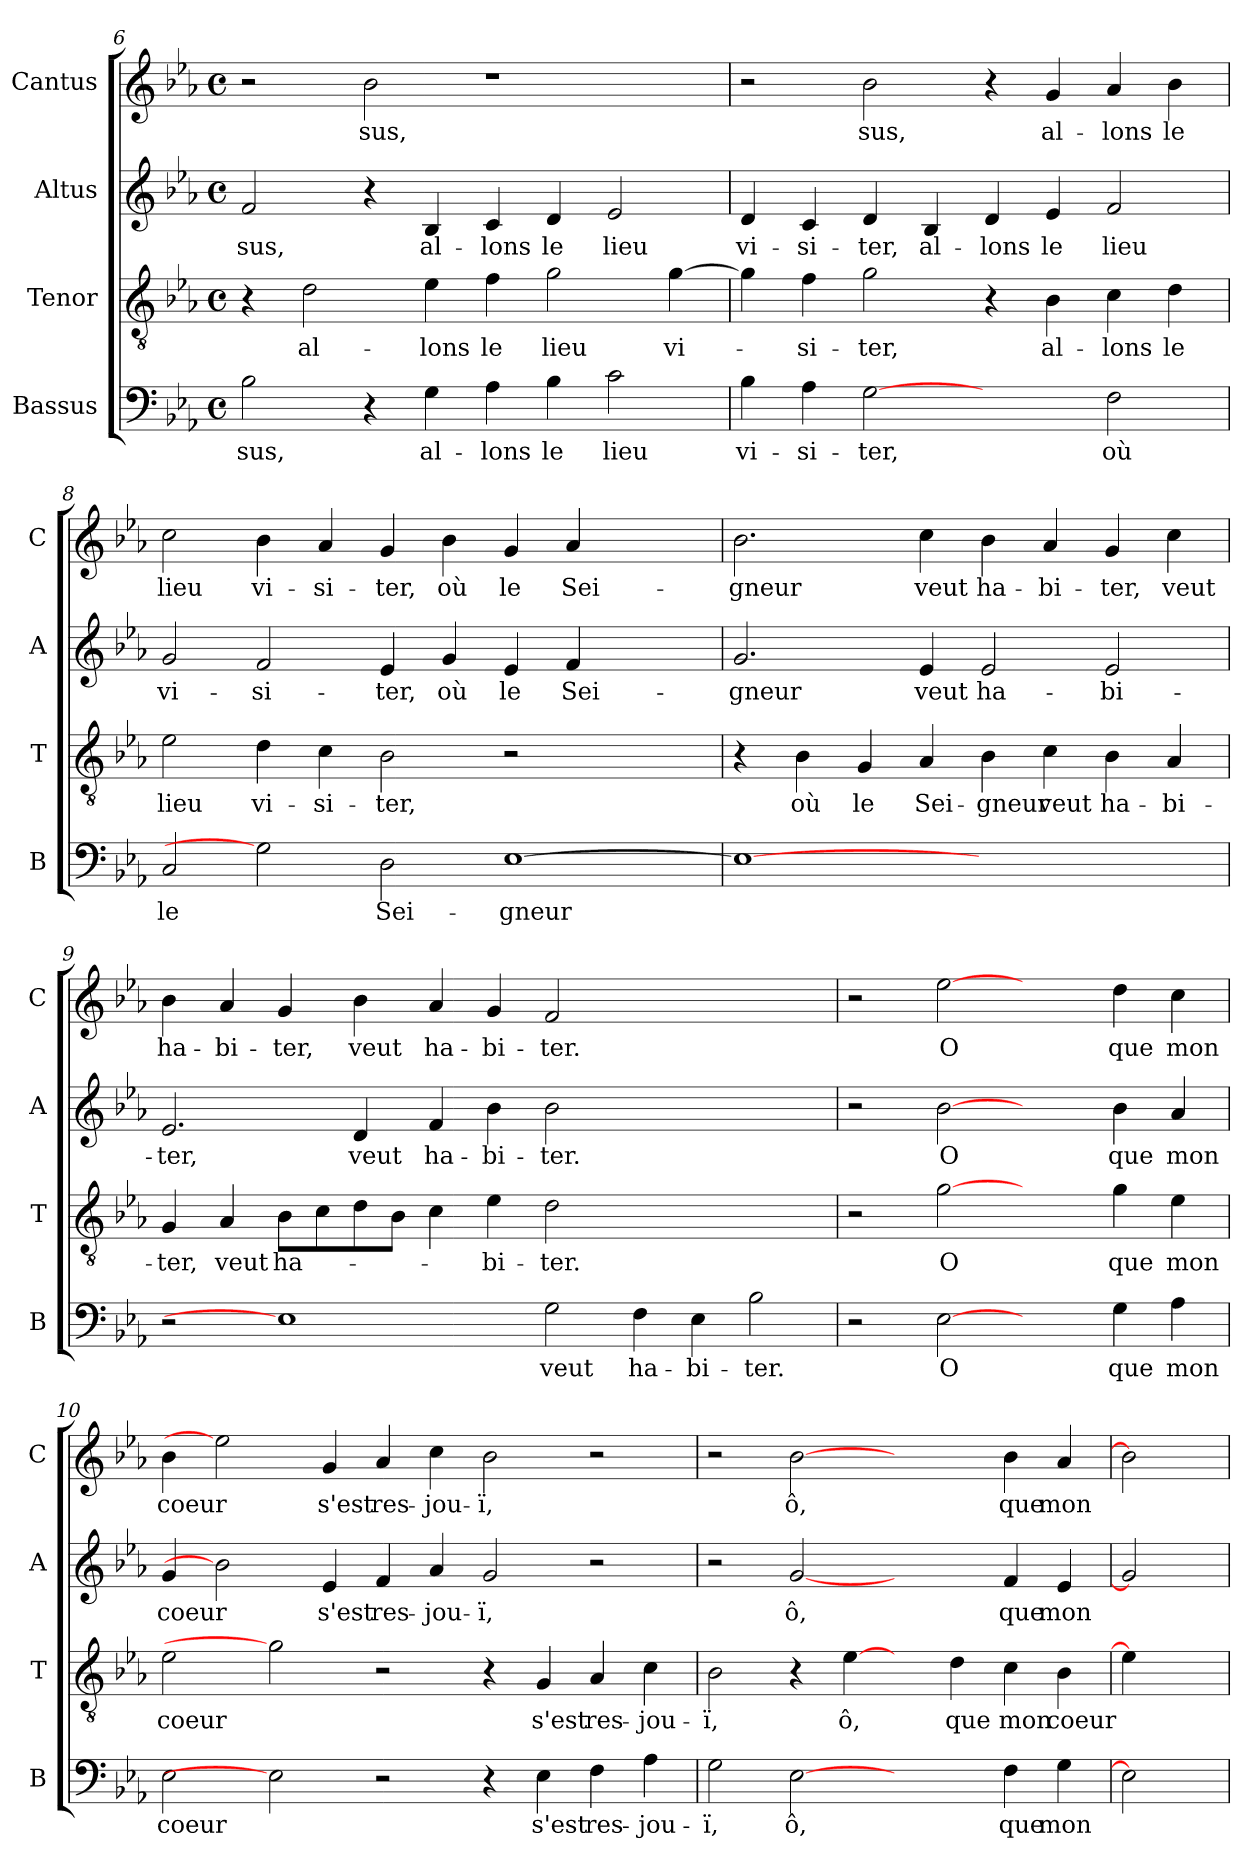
**kern	**text	**kern	**text	**kern	**text	**kern	**text
*part4	*part4	*part3	*part3	*part2	*part2	*part1	*part1
*staff4	*staff4	*staff3	*staff3	*staff2	*staff2	*staff1	*staff1
*I"Bassus	*	*I"Tenor	*	*I"Altus	*	*I"Cantus	*
*I'B	*	*I'T	*	*I'A	*	*I'C	*
*clefF4	*	*clefGv2	*	*clefG2	*	*clefG2	*
*k[b-e-a-]	*	*k[b-e-a-]	*	*k[b-e-a-]	*	*k[b-e-a-]	*
*E-:	*	*E-:	*	*E-:	*	*E-:	*
*M4/4	*	*M4/4	*	*M4/4	*	*M4/4	*
*met(c)	*	*met(c)	*	*met(c)	*	*met(c)	*
=6	=6	=6	=6	=6	=6	=6	=6
!	!LO:LY:b	!	!	!	!LO:LY:b	!	!
2B-\	sus,	4r	.	2f/	sus,	2r	.
!	!	!	!LO:LY:b	!	!	!	!
.	.	2d\	al-	.	.	.	.
!	!	!	!	!	!	!	!LO:LY:b
4r	.	.	.	4r	.	2b-\	sus,
!	!LO:LY:b	!	!LO:LY:b	!	!LO:LY:b	!	!
4G\	al-	4e-\	-lons	4B-/	al-	.	.
!	!LO:LY:b	!	!LO:LY:b	!	!LO:LY:b	!	!
4A-\	-lons	4f\	le	4c/	-lons	1r	.
!	!LO:LY:b	!	!LO:LY:b	!	!LO:LY:b	!	!
4B-\	le	2g\	lieu	4d/	le	.	.
!	!LO:LY:b	!	!	!	!LO:LY:b	!	!
2c\	lieu	.	.	2e-/	lieu	.	.
!	!	!	!LO:LY:b	!	!	!	!
.	.	[4g\	vi-	.	.	.	.
!!LO:LB:g=z
=7	=7	=7	=7	=7	=7	=7	=7
!	!LO:LY:b	!	!	!	!LO:LY:b	!	!
4B-\	vi-	4g\]	.	4d/	vi-	2r	.
!	!LO:LY:b	!	!LO:LY:b	!	!LO:LY:b	!	!
4A-\	-si-	4f\	-si-	4c/	-si-	.	.
!	!LO:LY:b	!	!LO:LY:b	!	!LO:LY:b	!	!LO:LY:b
[2G	-ter,	2g\	-ter,	4d/	-ter,	2b-\	sus,
!	!	!	!	!	!LO:LY:b	!	!
.	.	.	.	4B-/	al-	.	.
!	!	!	!	!	!LO:LY:b	!	!
2ryy	.	4r	.	4d/	-lons	4r	.
!	!	!	!LO:LY:b	!	!LO:LY:b	!	!LO:LY:b
.	.	4B-\	al-	4e-/	le	4g/	al-
!	!LO:LY:b	!	!LO:LY:b	!	!LO:LY:b	!	!LO:LY:b
2F\	où	4c\	-lons	2f/	lieu	4a-/	-lons
!	!	!	!LO:LY:b	!	!	!	!LO:LY:b
.	.	4d\	le	.	.	4b-\	le
=8	=8	=8	=8	=8	=8	=8	=8
!	!LO:LY:b	!	!LO:LY:b	!	!LO:LY:b	!	!LO:LY:b
2C/	le	2e-\	lieu	2g/	vi-	2cc\	lieu
!	!	!	!LO:LY:b	!	!LO:LY:b	!	!LO:LY:b
2G]	.	4d\	vi-	2f/	-si-	4b-\	vi-
!	!	!	!LO:LY:b	!	!	!	!LO:LY:b
.	.	4c\	-si-	.	.	4a-/	-si-
!	!LO:LY:b	!	!LO:LY:b	!	!LO:LY:b	!	!LO:LY:b
2D\	Sei-	2B-\	-ter,	4e-/	-ter,	4g/	-ter,
!	!	!	!	!	!LO:LY:b	!	!LO:LY:b
.	.	.	.	4g/	où	4b-\	où
!	!LO:LY:b	!	!	!	!LO:LY:b	!	!LO:LY:b
[1E-	-gneur	2r	.	4e-/	le	4g/	le
!	!	!	!	!	!LO:LY:b	!	!LO:LY:b
.	.	.	.	4f/	Sei-	4a-/	Sei-
.	.	2ryy	.	2ryy	.	2ryy	.
=8X3	=8X3	=8X3	=8X3	=8X3	=8X3	=8X3	=8X3
!	!	!	!	!	!LO:LY:b	!	!LO:LY:b
1E-_	.	4r	.	2.g/	-gneur	2.b-\	-gneur
!	!	!	!LO:LY:b	!	!	!	!
.	.	4B-\	où	.	.	.	.
!	!	!	!LO:LY:b	!	!	!	!
.	.	4G/	le	.	.	.	.
!	!	!	!LO:LY:b	!	!LO:LY:b	!	!LO:LY:b
.	.	4A-/	Sei-	4e-/	veut	4cc\	veut
!	!	!	!LO:LY:b	!	!LO:LY:b	!	!LO:LY:b
1ryy	.	4B-\	-gneur	2e-/	ha-	4b-\	ha-
!	!	!	!LO:LY:b	!	!	!	!LO:LY:b
.	.	4c\	veut	.	.	4a-/	-bi-
!	!	!	!LO:LY:b	!	!LO:LY:b	!	!LO:LY:b
.	.	4B-\	ha-	2e-/	-bi-	4g/	-ter,
!	!	!	!LO:LY:b	!	!	!	!LO:LY:b
.	.	4A-/	-bi-	.	.	4cc\	veut
!!LO:PB:g=z
=9	=9	=9	=9	=9	=9	=9	=9
!	!	!	!LO:LY:b	!	!LO:LY:b	!	!LO:LY:b
2r	.	4G/	-ter,	2.e-/	-ter,	4b-\	ha-
!	!	!	!LO:LY:b	!	!	!	!LO:LY:b
.	.	4A-/	veut	.	.	4a-/	-bi-
!	!	!	!LO:LY:b	!	!	!	!LO:LY:b
1E-]	.	8B-\L	ha-	.	.	4g/	-ter,
.	.	8c\	.	.	.	.	.
!	!	!	!	!	!LO:LY:b	!	!LO:LY:b
.	.	8d\	.	4d/	veut	4b-\	veut
.	.	8B-\J	.	.	.	.	.
!	!	!	!	!	!LO:LY:b	!	!LO:LY:b
.	.	4c\	.	4f/	ha-	4a-/	ha-
!	!	!	!LO:LY:b	!	!LO:LY:b	!	!LO:LY:b
.	.	4e-\	-bi-	4b-\	-bi-	4g/	-bi-
!	!LO:LY:b	!	!LO:LY:b	!	!LO:LY:b	!	!LO:LY:b
2G\	veut	2d\	-ter.	2b-\	-ter.	2f/	-ter.
!	!LO:LY:b	!	!	!	!	!	!
4F\	ha-	1ryy	.	1ryy	.	1ryy	.
!	!LO:LY:b	!	!	!	!	!	!
4E-\	-bi-	.	.	.	.	.	.
!	!LO:LY:b	!	!	!	!	!	!
2B-\	-ter.	.	.	.	.	.	.
=9X4	=9X4	=9X4	=9X4	=9X4	=9X4	=9X4	=9X4
2r	.	2r	.	2r	.	2r	.
!	!LO:LY:b	!	!LO:LY:b	!	!LO:LY:b	!	!LO:LY:b
[2E-	O	[2g	O	[2b-	O	[2ee-	O
2ryy	.	2ryy	.	2ryy	.	2ryy	.
!	!LO:LY:b	!	!LO:LY:b	!	!LO:LY:b	!	!LO:LY:b
4G\	que	4g\	que	4b-\	que	4dd\	que
!	!LO:LY:b	!	!LO:LY:b	!	!LO:LY:b	!	!LO:LY:b
4A-\	mon	4e-\	mon	4a-/	mon	4cc\	mon
=10	=10	=10	=10	=10	=10	=10	=10
!	!LO:LY:b	!	!LO:LY:b	!	!LO:LY:b	!	!LO:LY:b
2E-\	coeur	2e-\	coeur	4g/	coeur	4b-\	coeur
.	.	.	.	2b-]	.	2ee-]	.
2E-]	.	2g]	.	.	.	.	.
!	!	!	!	!	!LO:LY:b	!	!LO:LY:b
.	.	.	.	4e-/	s'est	4g/	s'est
!	!	!	!	!	!LO:LY:b	!	!LO:LY:b
2r	.	2r	.	4f/	res-	4a-/	res-
!	!	!	!	!	!LO:LY:b	!	!LO:LY:b
.	.	.	.	4a-/	-jou-	4cc\	-jou-
!	!	!	!	!	!LO:LY:b	!	!LO:LY:b
4r	.	4r	.	2g/	-ï,	2b-\	-ï,
!	!LO:LY:b	!	!LO:LY:b	!	!	!	!
4E-\	s'est	4G/	s'est	.	.	.	.
!	!LO:LY:b	!	!LO:LY:b	!	!	!	!
4F\	res-	4A-/	res-	2r	.	2r	.
!	!LO:LY:b	!	!LO:LY:b	!	!	!	!
4A-\	-jou-	4c\	-jou-	.	.	.	.
!!LO:LB:g=z
=11	=11	=11	=11	=11	=11	=11	=11
!	!LO:LY:b	!	!LO:LY:b	!	!	!	!
2G\	-ï,	2B-\	-ï,	2r	.	2r	.
!	!LO:LY:b	!	!	!	!LO:LY:b	!	!LO:LY:b
[2E-	ô,	4r	.	[2g	ô,	[2b-	ô,
!	!	!	!LO:LY:b	!	!	!	!
.	.	[4e-\	ô,	.	.	.	.
2ryy	.	4ryy	.	2ryy	.	2ryy	.
!	!	!	!LO:LY:b	!	!	!	!
.	.	4d\	que	.	.	.	.
!	!LO:LY:b	!	!LO:LY:b	!	!LO:LY:b	!	!LO:LY:b
4F\	que	4c\	mon	4f/	que	4b-\	que
!	!LO:LY:b	!	!LO:LY:b	!	!LO:LY:b	!	!LO:LY:b
4G\	mon	4B-\	coeur	4e-/	mon	4a-/	mon
=12	=12	=12	=12	=12	=12	=12	=12
2E-]	.	4e-\]	.	2g]	.	2b-]	.
.	.	4ryy	.	.	.	.	.
=	=	=	=	=	=	=	=
*-	*-	*-	*-	*-	*-	*-	*-
